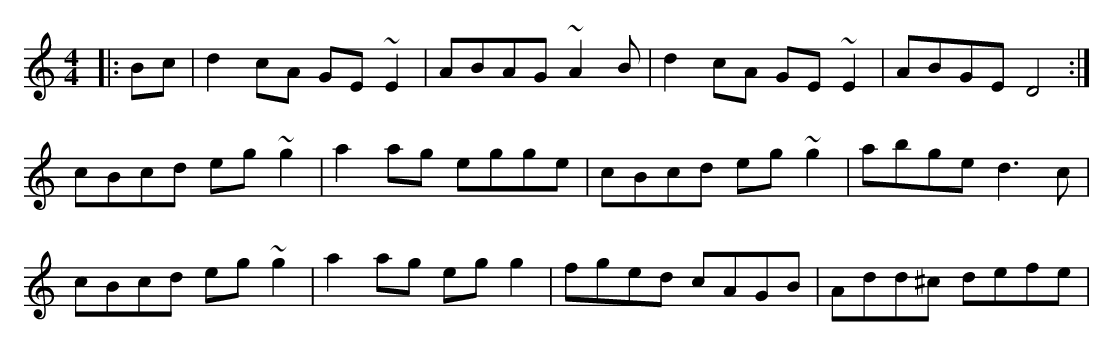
X:1
M:4/4
K:C
|:Bc|d2cA GE~E2|ABAG ~A2B|d2cA GE~E2|ABGE D4:|
cBcd eg~g2|a2ag egge|cBcd eg~g2|abge d3c|
cBcd eg~g2|a2ag egg2|fged cAGB|Add^c defe|
